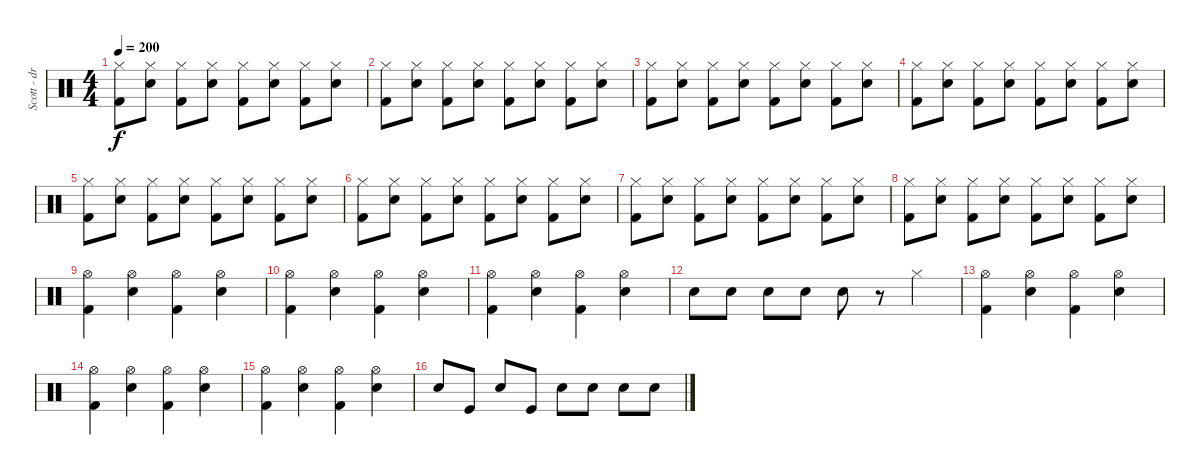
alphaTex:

\track ("Scott - drums" "Scott - dr") {instrument percussion}
\staff {score}
\articulation defaults
\ts (4 4)
\tempo 200
\clef neutral
\ks c
("Kick (hit) 2" "Hi-Hat (closed)").8{dy f} ("Hi-Hat (closed)" "Electric Snare (hit)").8 ("Kick (hit) 2" "Hi-Hat (closed)").8 ("Electric Snare (hit)" "Hi-Hat (closed)").8 ("Kick (hit) 2" "Hi-Hat (closed)").8 ("Electric Snare (hit)" "Hi-Hat (closed)").8 ("Kick (hit) 2" "Hi-Hat (closed)").8 ("Hi-Hat (closed)" "Electric Snare (hit)").8 |
("Kick (hit) 2" "Hi-Hat (closed)").8 ("Hi-Hat (closed)" "Electric Snare (hit)").8 ("Kick (hit) 2" "Hi-Hat (closed)").8 ("Electric Snare (hit)" "Hi-Hat (closed)").8 ("Kick (hit) 2" "Hi-Hat (closed)").8 ("Hi-Hat (closed)" "Electric Snare (hit)").8 ("Kick (hit) 2" "Hi-Hat (closed)").8 ("Hi-Hat (closed)" "Electric Snare (hit)").8 |
("Hi-Hat (closed)" "Kick (hit) 2").8 ("Electric Snare (hit)" "Hi-Hat (closed)").8 ("Hi-Hat (closed)" "Kick (hit) 2").8 ("Electric Snare (hit)" "Hi-Hat (closed)").8 ("Kick (hit) 2" "Hi-Hat (closed)").8 ("Electric Snare (hit)" "Hi-Hat (closed)").8 ("Kick (hit) 2" "Hi-Hat (closed)").8 ("Electric Snare (hit)" "Hi-Hat (closed)").8 |
("Kick (hit) 2" "Hi-Hat (closed)").8 ("Hi-Hat (closed)" "Electric Snare (hit)").8 ("Kick (hit) 2" "Hi-Hat (closed)").8 ("Hi-Hat (closed)" "Electric Snare (hit)").8 ("Hi-Hat (closed)" "Kick (hit) 2").8 ("Electric Snare (hit)" "Hi-Hat (closed)").8 ("Hi-Hat (closed)" "Kick (hit) 2").8 ("Electric Snare (hit)" "Hi-Hat (closed)").8 |
("Kick (hit) 2" "Hi-Hat (closed)").8 ("Electric Snare (hit)" "Hi-Hat (closed)").8 ("Hi-Hat (closed)" "Kick (hit) 2").8 ("Electric Snare (hit)" "Hi-Hat (closed)").8 ("Hi-Hat (closed)" "Kick (hit) 2").8 ("Electric Snare (hit)" "Hi-Hat (closed)").8 ("Kick (hit) 2" "Hi-Hat (closed)").8 ("Electric Snare (hit)" "Hi-Hat (closed)").8 |
("Kick (hit) 2" "Hi-Hat (closed)").8 ("Electric Snare (hit)" "Hi-Hat (closed)").8 ("Hi-Hat (closed)" "Kick (hit) 2").8 ("Electric Snare (hit)" "Hi-Hat (closed)").8 ("Hi-Hat (closed)" "Kick (hit) 2").8 ("Electric Snare (hit)" "Hi-Hat (closed)").8 ("Hi-Hat (closed)" "Kick (hit) 2").8 ("Electric Snare (hit)" "Hi-Hat (closed)").8 |
("Hi-Hat (closed)" "Kick (hit) 2").8 ("Electric Snare (hit)" "Hi-Hat (closed)").8 ("Kick (hit) 2" "Hi-Hat (closed)").8 ("Electric Snare (hit)" "Hi-Hat (closed)").8 ("Kick (hit) 2" "Hi-Hat (closed)").8 ("Electric Snare (hit)" "Hi-Hat (closed)").8 ("Hi-Hat (closed)" "Kick (hit) 2").8 ("Electric Snare (hit)" "Hi-Hat (closed)").8 |
("Hi-Hat (closed)" "Kick (hit) 2").8 ("Electric Snare (hit)" "Hi-Hat (closed)").8 ("Kick (hit) 2" "Hi-Hat (closed)").8 ("Electric Snare (hit)" "Hi-Hat (closed)").8 ("Hi-Hat (closed)" "Kick (hit) 2").8 ("Electric Snare (hit)" "Hi-Hat (closed)").8 ("Hi-Hat (closed)" "Kick (hit) 2").8 ("Hi-Hat (closed)" "Electric Snare (hit)").8 |
("Kick (hit) 2" "Hi-Hat (open)").4 ("Hi-Hat (open)" "Electric Snare (hit)").4 ("Kick (hit) 2" "Hi-Hat (open)").4 ("Electric Snare (hit)" "Hi-Hat (open)").4 |
("Kick (hit) 2" "Hi-Hat (open)").4 ("Electric Snare (hit)" "Hi-Hat (open)").4 ("Hi-Hat (open)" "Kick (hit) 2").4 ("Hi-Hat (open)" "Electric Snare (hit)").4 |
("Kick (hit) 2" "Hi-Hat (open)").4 ("Hi-Hat (open)" "Electric Snare (hit)").4 ("Kick (hit) 2" "Hi-Hat (open)").4 ("Electric Snare (hit)" "Hi-Hat (open)").4 |
"Electric Snare (hit)".8 "Electric Snare (hit)".8 "Electric Snare (hit)".8 "Electric Snare (hit)".8 "Electric Snare (hit)".8 r.8 "Hi-Hat (closed)".4 |
("Hi-Hat (open)" "Kick (hit) 2").4 ("Hi-Hat (open)" "Electric Snare (hit)").4 ("Kick (hit) 2" "Hi-Hat (open)").4 ("Electric Snare (hit)" "Hi-Hat (open)").4 |
("Kick (hit) 2" "Hi-Hat (open)").4 ("Hi-Hat (open)" "Electric Snare (hit)").4 ("Hi-Hat (open)" "Kick (hit) 2").4 ("Hi-Hat (open)" "Electric Snare (hit)").4 |
("Hi-Hat (open)" "Kick (hit) 2").4 ("Hi-Hat (open)" "Electric Snare (hit)").4 ("Kick (hit) 2" "Hi-Hat (open)").4 ("Electric Snare (hit)" "Hi-Hat (open)").4 |
"Electric Snare (hit)".8 "Kick (hit)".8 "Electric Snare (hit)".8 "Kick (hit)".8 "Electric Snare (hit)".8 "Electric Snare (hit)".8 "Electric Snare (hit)".8 "Electric Snare (hit)".8
